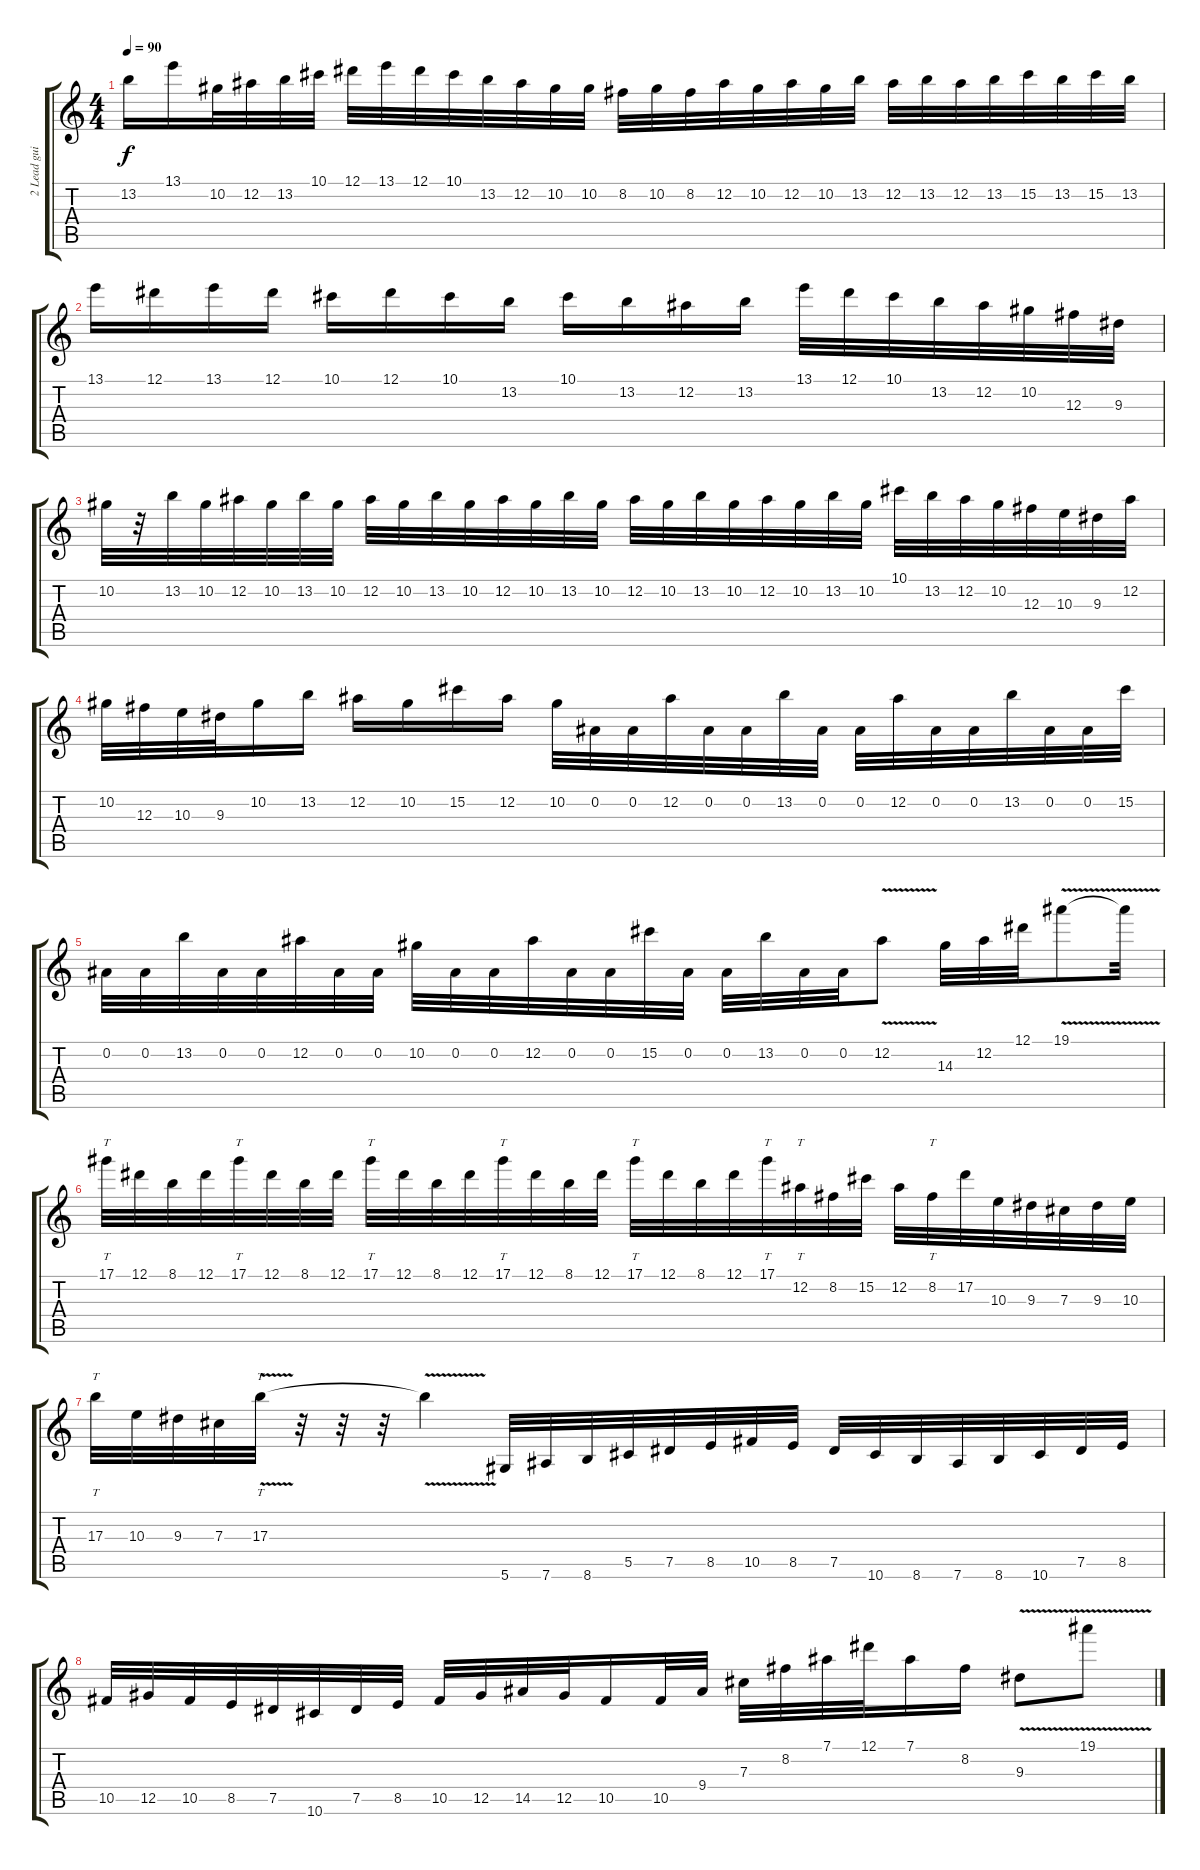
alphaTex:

\track ("2 Lead guitar" "2 Lead gui") {instrument overdrivenguitar}
\staff {score tabs}
\tuning (Eb4 Bb3 Gb3 Db3 Ab2 Eb2) {hide}
\ts (4 4)
\tempo 90
\clef g2
\ks c
13.2.16{dy f} 13.1.16 10.2.32 12.2.32 13.2.32 10.1.32 12.1.32 13.1.32 12.1.32 10.1.32 13.2.32 12.2.32 10.2.32 10.2.32 8.2.32 10.2.32 8.2.32 12.2.32 10.2.32 12.2.32 10.2.32 13.2.32 12.2.32 13.2.32 12.2.32 13.2.32 15.2.32 13.2.32 15.2.32 13.2.32 |
13.1.16 12.1.16 13.1.16 12.1.16 10.1.16 12.1.16 10.1.16 13.2.16 10.1.16 13.2.16 12.2.16 13.2.16 13.1.32 12.1.32 10.1.32 13.2.32 12.2.32 10.2.32 12.3.32 9.3.32 |
10.2.32 r.32 13.2.32 10.2.32 12.2.32 10.2.32 13.2.32 10.2.32 12.2.32 10.2.32 13.2.32 10.2.32 12.2.32 10.2.32 13.2.32 10.2.32 12.2.32 10.2.32 13.2.32 10.2.32 12.2.32 10.2.32 13.2.32 10.2.32 10.1.32 13.2.32 12.2.32 10.2.32 12.3.32 10.3.32 9.3.32 12.2.32 |
10.2.32 12.3.32 10.3.32 9.3.32 10.2.16 13.2.16 12.2.16 10.2.16 15.2.16 12.2.16 10.2.32 0.2.32 0.2.32 12.2.32 0.2.32 0.2.32 13.2.32 0.2.32 0.2.32 12.2.32 0.2.32 0.2.32 13.2.32 0.2.32 0.2.32 15.2.32 |
0.2.32 0.2.32 13.2.32 0.2.32 0.2.32 12.2.32 0.2.32 0.2.32 10.2.32 0.2.32 0.2.32 12.2.32 0.2.32 0.2.32 15.2.32 0.2.32 0.2.32 13.2.32 0.2.32 0.2.32 12.2{v}.8 14.3.32 12.2.32 12.1.32 19.1{v}.8 19.1{t}.32 |
17.1.32{tt} 12.1.32 8.1.32 12.1.32 17.1.32{tt} 12.1.32 8.1.32 12.1.32 17.1.32{tt} 12.1.32 8.1.32 12.1.32 17.1.32{tt} 12.1.32 8.1.32 12.1.32 17.1.32{tt} 12.1.32 8.1.32 12.1.32 17.1.32{tt} 12.2.32{tt} 8.2.32 15.2.32 12.2.32 8.2.32{tt} 17.2.32 10.3.32 9.3.32 7.3.32 9.3.32 10.3.32 |
17.3.32{tt} 10.3.32 9.3.32 7.3.32 17.3{v}.32{tt} r.32 r.32 r.32 17.3{t}.4 5.6.32 7.6.32 8.6.32 5.5.32 7.5.32 8.5.32 10.5.32 8.5.32 7.5.32 10.6.32 8.6.32 7.6.32 8.6.32 10.6.32 7.5.32 8.5.32 |
10.5.32 12.5.32 10.5.32 8.5.32 7.5.32 10.6.32 7.5.32 8.5.32 10.5.32 12.5.32 14.5.32 12.5.32 10.5.16 10.5.32 9.4.32 7.3.32 8.2.32 7.1.32 12.1.32 7.1.16 8.2.16 9.3{v}.8 19.1{v}.8
